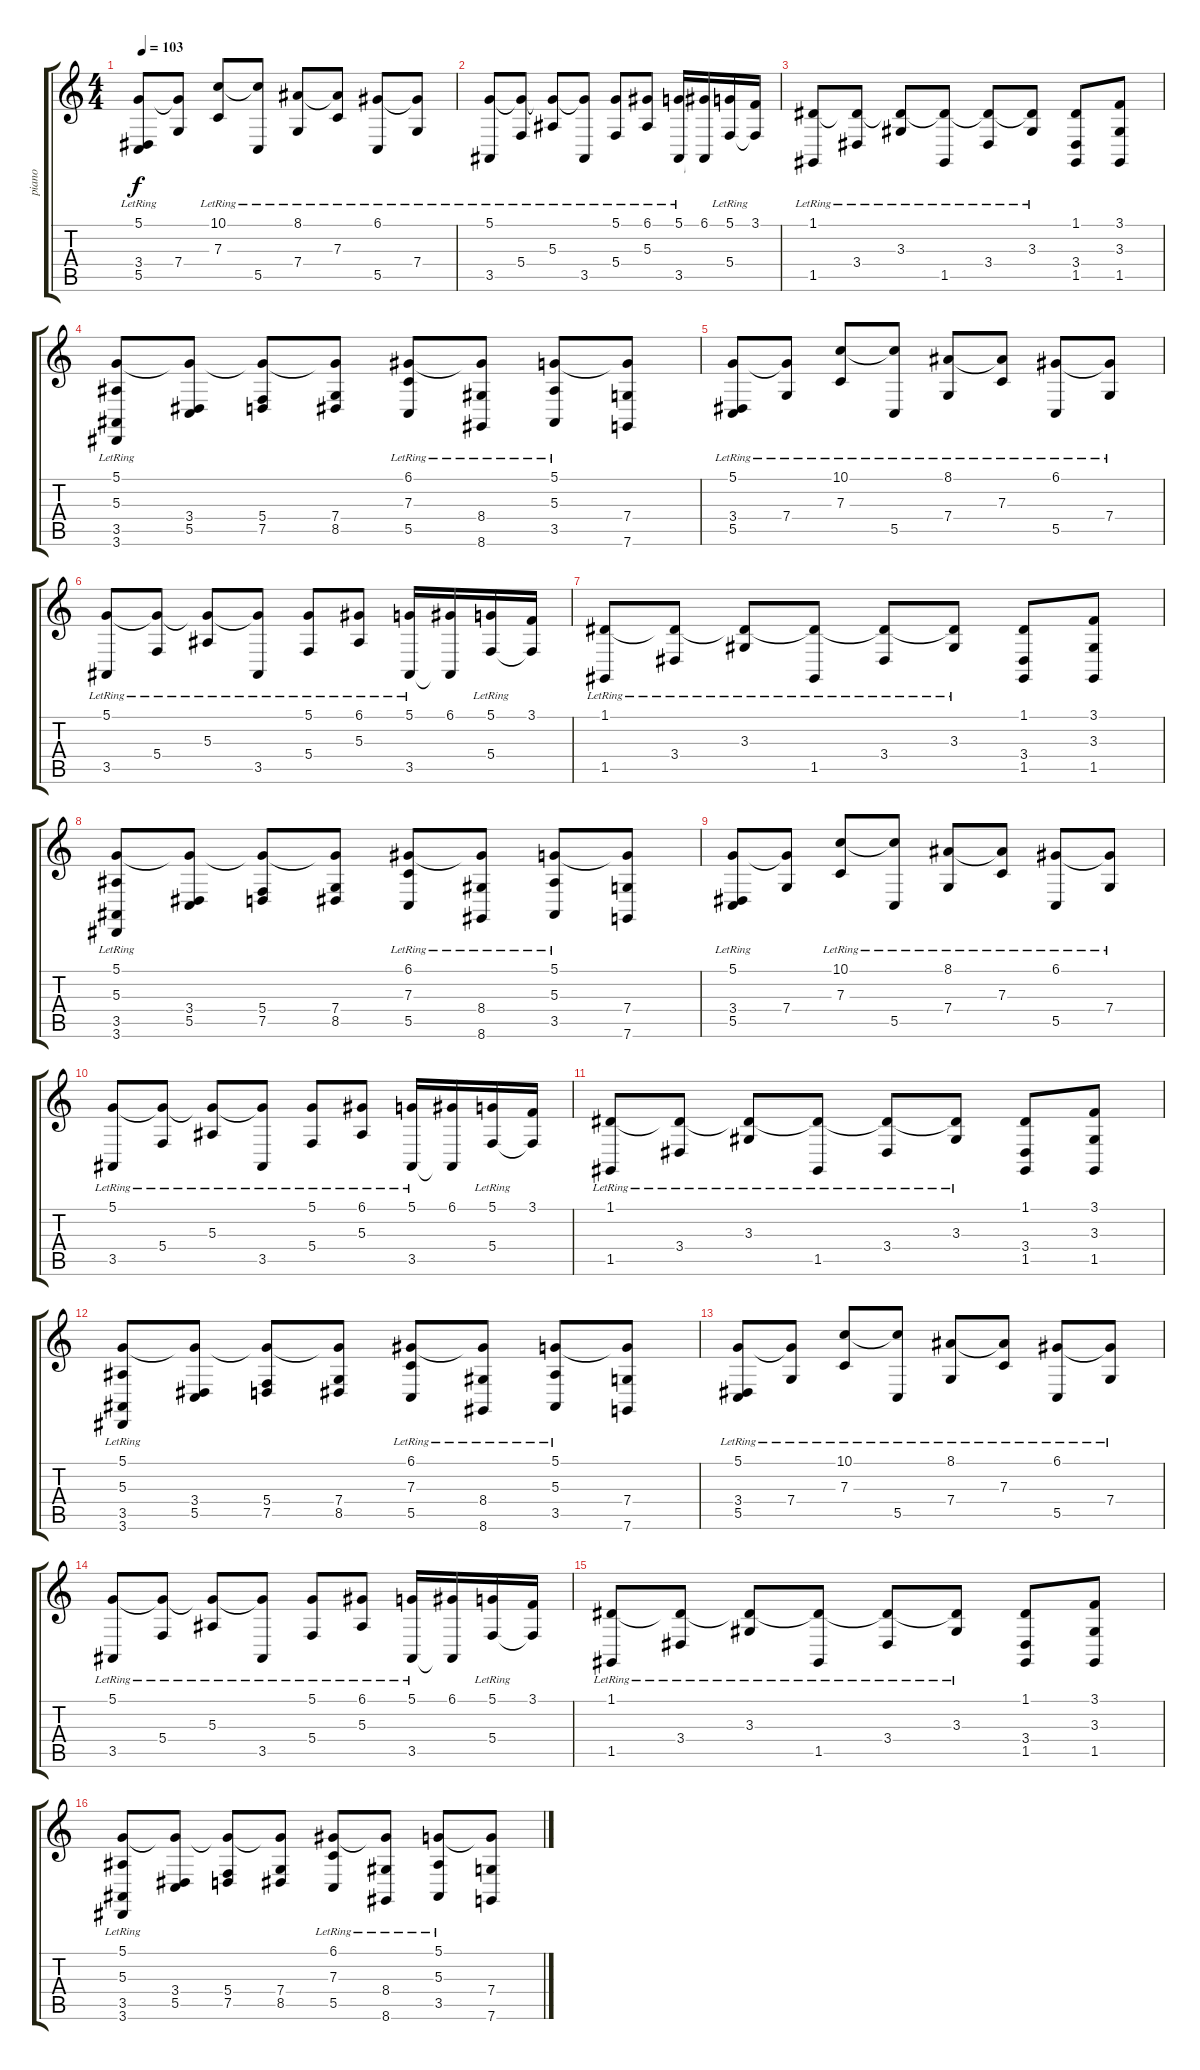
\track ("piano" "piano") {instrument acousticgrandpiano}
\staff {score tabs}
\tuning (D4 A3 F3 C3 G2 C2) {hide}
\ts (4 4)
\tempo 103
\clef g2
\ks c
(5.1 3.4 5.5{lr}).8{dy f instrument acousticgrandpiano} (5.1{t} 7.4).8 (10.1 7.3{lr}).8 (10.1{t} 5.5{lr}).8 (8.1 7.4{lr}).8 (8.1{t} 7.3{lr}).8 (6.1 5.5{lr}).8 (6.1{t} 7.4{lr}).8 |
(5.1 3.5{lr}).8 (5.1{t} 5.4{lr}).8 (5.1{t} 5.3{lr}).8 (5.1{t} 3.5{lr}).8 (5.1 5.4{lr}).8 (6.1 5.3{lr}).8 (5.1 3.5{lr}).16 (6.1 3.5{t}).16 (5.1 5.4{lr}).16 (3.1 5.4{t}).16 |
(1.1 1.5{lr}).8 (1.1{t} 3.4{lr}).8 (1.1{t} 3.3{lr}).8 (1.1{t} 1.5{lr}).8 (1.1{t} 3.4{lr}).8 (1.1{t} 3.3{lr}).8 (1.1 3.4 1.5).8 (3.1 3.3 1.5).8 |
(5.1 5.3{lr} 3.5{lr} 3.6{lr}).8 (5.1{t} 3.4 5.5).8 (5.1{t} 5.4 7.5).8 (5.1{t} 7.4 8.5).8 (6.1 7.3{lr} 5.5).8 (6.1{t} 8.4{lr} 8.6).8 (5.1 5.3{lr} 3.5).8 (5.1{t} 7.4 7.6).8 |
(5.1 3.4 5.5{lr}).8 (5.1{t} 7.4{lr}).8 (10.1 7.3{lr}).8 (10.1{t} 5.5{lr}).8 (8.1 7.4{lr}).8 (8.1{t} 7.3{lr}).8 (6.1 5.5{lr}).8 (6.1{t} 7.4{lr}).8 |
(5.1 3.5{lr}).8 (5.1{t} 5.4{lr}).8 (5.1{t} 5.3{lr}).8 (5.1{t} 3.5{lr}).8 (5.1 5.4{lr}).8 (6.1 5.3{lr}).8 (5.1 3.5{lr}).16 (6.1 3.5{t}).16 (5.1 5.4{lr}).16 (3.1 5.4{t}).16 |
(1.1 1.5{lr}).8 (1.1{t} 3.4{lr}).8 (1.1{t} 3.3{lr}).8 (1.1{t} 1.5{lr}).8 (1.1{t} 3.4{lr}).8 (1.1{t} 3.3{lr}).8 (1.1 3.4 1.5).8 (3.1 3.3 1.5).8 |
(5.1 5.3{lr} 3.5{lr} 3.6{lr}).8 (5.1{t} 3.4 5.5).8 (5.1{t} 5.4 7.5).8 (5.1{t} 7.4 8.5).8 (6.1 7.3{lr} 5.5).8 (6.1{t} 8.4{lr} 8.6).8 (5.1 5.3{lr} 3.5).8 (5.1{t} 7.4 7.6).8 |
(5.1 3.4 5.5{lr}).8 (5.1{t} 7.4).8 (10.1 7.3{lr}).8 (10.1{t} 5.5{lr}).8 (8.1 7.4{lr}).8 (8.1{t} 7.3{lr}).8 (6.1 5.5{lr}).8 (6.1{t} 7.4{lr}).8 |
(5.1 3.5{lr}).8 (5.1{t} 5.4{lr}).8 (5.1{t} 5.3{lr}).8 (5.1{t} 3.5{lr}).8 (5.1 5.4{lr}).8 (6.1 5.3{lr}).8 (5.1 3.5{lr}).16 (6.1 3.5{t}).16 (5.1 5.4{lr}).16 (3.1 5.4{t}).16 |
(1.1 1.5{lr}).8 (1.1{t} 3.4{lr}).8 (1.1{t} 3.3{lr}).8 (1.1{t} 1.5{lr}).8 (1.1{t} 3.4{lr}).8 (1.1{t} 3.3{lr}).8 (1.1 3.4 1.5).8 (3.1 3.3 1.5).8 |
(5.1 5.3{lr} 3.5{lr} 3.6{lr}).8 (5.1{t} 3.4 5.5).8 (5.1{t} 5.4 7.5).8 (5.1{t} 7.4 8.5).8 (6.1 7.3{lr} 5.5).8 (6.1{t} 8.4{lr} 8.6).8 (5.1 5.3{lr} 3.5).8 (5.1{t} 7.4 7.6).8 |
(5.1 3.4 5.5{lr}).8 (5.1{t} 7.4{lr}).8 (10.1 7.3{lr}).8 (10.1{t} 5.5{lr}).8 (8.1 7.4{lr}).8 (8.1{t} 7.3{lr}).8 (6.1 5.5{lr}).8 (6.1{t} 7.4{lr}).8 |
(5.1 3.5{lr}).8 (5.1{t} 5.4{lr}).8 (5.1{t} 5.3{lr}).8 (5.1{t} 3.5{lr}).8 (5.1 5.4{lr}).8 (6.1 5.3{lr}).8 (5.1 3.5{lr}).16 (6.1 3.5{t}).16 (5.1 5.4{lr}).16 (3.1 5.4{t}).16 |
(1.1 1.5{lr}).8 (1.1{t} 3.4{lr}).8 (1.1{t} 3.3{lr}).8 (1.1{t} 1.5{lr}).8 (1.1{t} 3.4{lr}).8 (1.1{t} 3.3{lr}).8 (1.1 3.4 1.5).8 (3.1 3.3 1.5).8 |
(5.1 5.3{lr} 3.5{lr} 3.6{lr}).8 (5.1{t} 3.4 5.5).8 (5.1{t} 5.4 7.5).8 (5.1{t} 7.4 8.5).8 (6.1 7.3{lr} 5.5).8 (6.1{t} 8.4{lr} 8.6).8 (5.1 5.3{lr} 3.5).8 (5.1{t} 7.4 7.6).8
